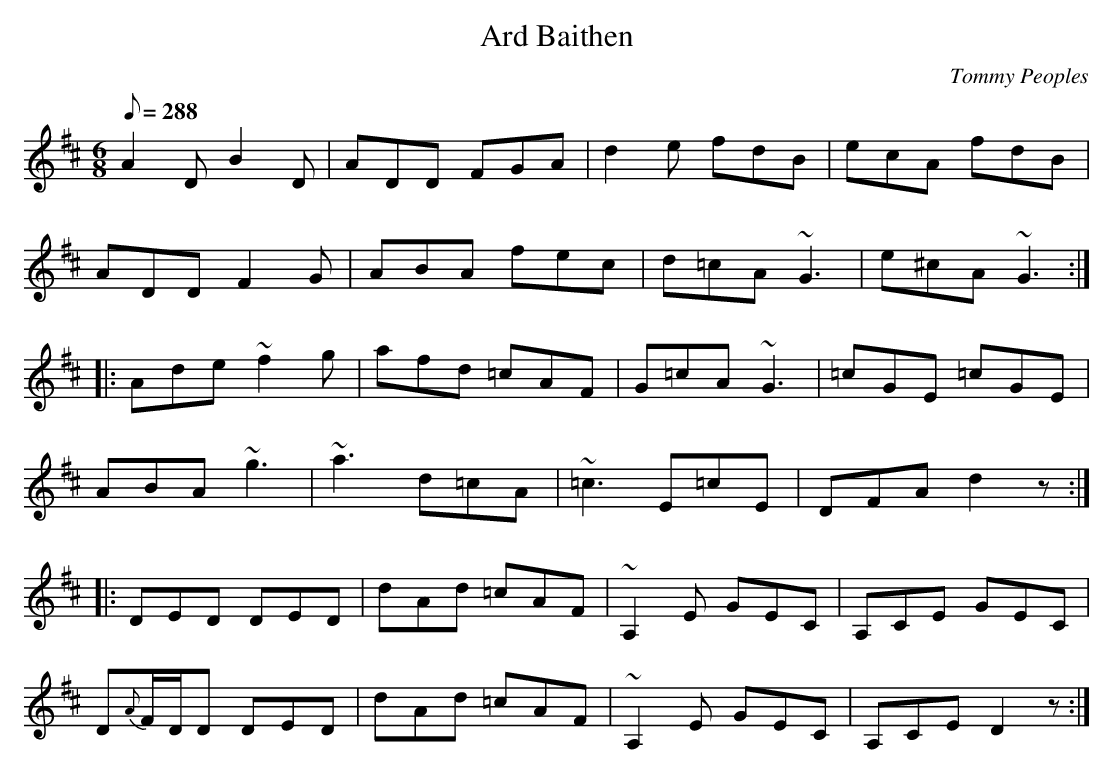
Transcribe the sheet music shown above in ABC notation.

X:1
T:Ard Baithen
C:Tommy Peoples
L:1/8
Q:288
M:6/8
K:D
A2 D B2 D|ADD FGA|d2 e fdB|ecA fdB|
ADD F2 G|ABA fec|d=cA~G3|e^cA ~G3:|
|:Ade ~f2 g|afd =cAF|G=cA ~G3|=cGE =cGE|
ABA ~g3|~a3 d=cA|~=c3 E=cE|DFA d2 z:|
|:DED DED|dAd =cAF|~A,2 E GEC|A,CE GEC|
D{A}F/D/D DED|dAd =cAF|~A,2 E GEC|A,CE D2 z:|
